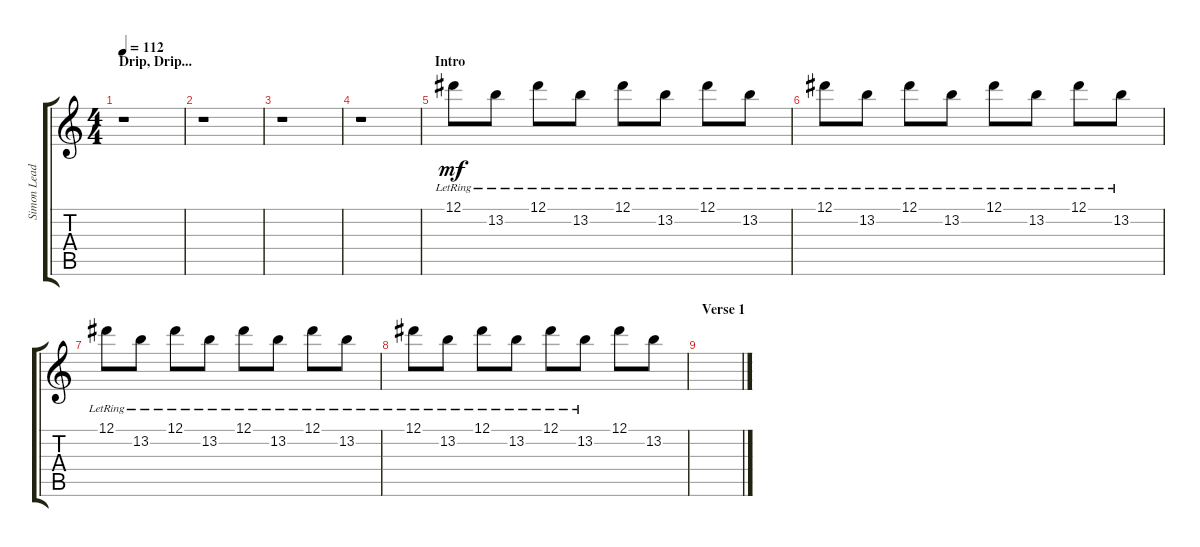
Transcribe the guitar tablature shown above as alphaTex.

\track ("Simon Lead" "Simon Lead") {instrument distortionguitar}
\staff {score tabs}
\tuning (Eb4 Bb3 Gb3 Db3 Ab2 Db2) {hide}
\ts (4 4)
\section ("" "Drip, Drip...")
\tempo 112
\clef g2
\ks c
r.1{dy mf instrument distortionguitar} |
r.1 |
r.1 |
r.1 |
\section ("" "Intro")
12.1{lr}.8 13.2{lr}.8 12.1{lr}.8 13.2{lr}.8 12.1{lr}.8 13.2{lr}.8 12.1{lr}.8 13.2{lr}.8 |
12.1{lr}.8 13.2{lr}.8 12.1{lr}.8 13.2{lr}.8 12.1{lr}.8 13.2{lr}.8 12.1{lr}.8 13.2{lr}.8 |
12.1{lr}.8 13.2{lr}.8 12.1{lr}.8 13.2{lr}.8 12.1{lr}.8 13.2{lr}.8 12.1{lr}.8 13.2{lr}.8 |
12.1{lr}.8 13.2{lr}.8 12.1{lr}.8 13.2{lr}.8 12.1{lr}.8 13.2{lr}.8 12.1.8 13.2.8 |
\section ("" "Verse 1")
